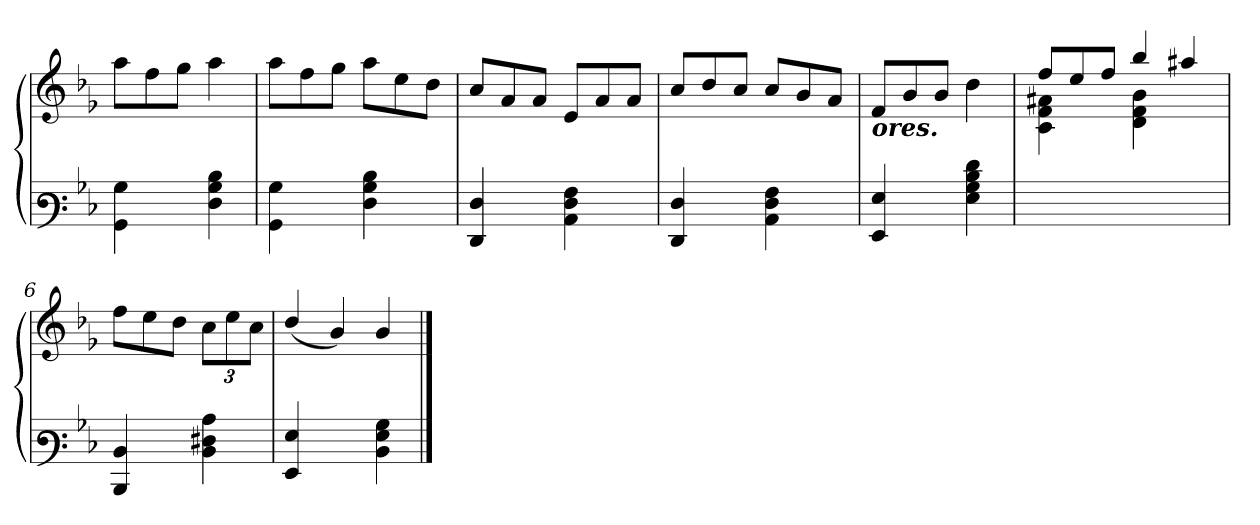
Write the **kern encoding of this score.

**kern	**kern
*part1	*part1
*staff2	*staff1
*clefF3	*clefG3
*k[b-e-]	*k[b-e-]
=	=
4BB-\ 4B-\	8ff\L
.	8dd\
8ryy	8ee-\J
4F\ 4B-\ 4d\	4ff\
=1	=1
4BB-\ 4B-\	8ff\L
.	8dd\
8ryy	8ee-\J
4F\ 4B-\ 4d\	8ff\L
.	8cc\
8ryy	8b-\J
=2	=2
4FF/ 4F/	8a/L
.	8f/
8ryy	8f/J
4C\ 4F\ 4A\	8c/L
.	8f/
8ryy	8f/J
=3	=3
4FF/ 4F/	8a/L
.	8b-/
8ryy	8a/J
4C\ 4F\ 4A\	8a/L
.	8g/
8ryy	8f/J
!!LO:LB:g=z
=4	=4
!	!LO:TX:b:Bi:t=ores.
4GG/ 4G/	8d/L
.	8g/
8ryy	8g/J
4G\ 4B-\ 4d\ 4f\	4b-\
=5	=5
*	*^
2..ryy	8dd/L	4A\ 4d\ 4f#X\
.	8cc/	.
.	8dd/J	8ryy
.	4gg/	4B-\ 4d\ 4g\
.	4ff#/	4ryy
*	*v	*v
=6	=6
4DD/ 4D/	8dd\L
.	8cc\
8ryy	8b-\J
4D\ 4F#X\ 4c\	12a\L
.	12cc\
.	12a\J
=7	=7
4GG/ 4G/	(>4b-/
4ryy	4g/)
4D\ 4G\ 4B-\	4g/
==	==
*-	*-
